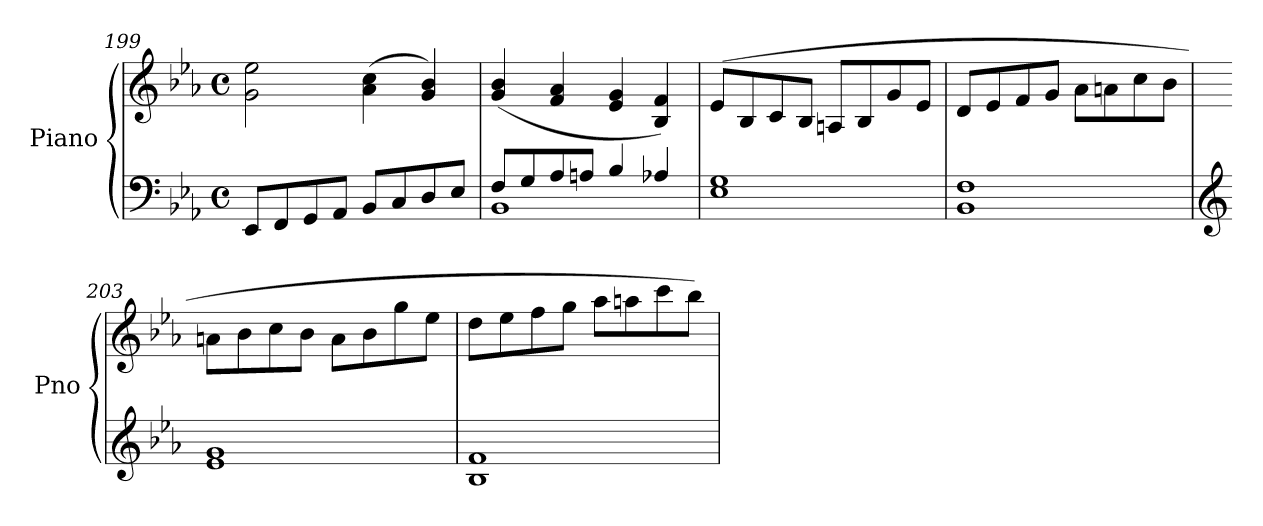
**kern	**kern
*part1	*part1
*staff2	*staff1
*I"Piano	*
*I'Pno	*
!!LO:PB:g=z
*clefF4	*clefG2
*k[b-e-a-]	*k[b-e-a-]
*M4/4	*M4/4
*met(c)	*met(c)
=199	=199
8EE-/L	2g\ 2ee-\
8FF/	.
8GG/	.
8AA-/J	.
8BB-/L	(>4a-\ 4cc\
8C/	.
8D/	4g/ 4b-/)
8E-/J	.
=200	=200
*^	*
8F/L	1BB-	(>4g/ 4b-/
8G/	.	.
8A-/	.	4f/ 4a-/
8An/J	.	.
4B-/	.	4e-/ 4g/
4A-X/	.	4B-/ 4f/)
*v	*v	*
=201	=201
1E- 1G	(>8e-/L
.	8B-/
.	8c/
.	8B-/J
.	8An/L
.	8B-/
.	8g/
.	8e-/J
=202	=202
1BB- 1F	8d/L
.	8e-/
.	8f/
.	8g/J
.	8a-\L
.	8an\
.	8cc\
.	8b-\J
!!LO:LB:g=z
=203	=203
*clefG2	*
1e- 1g	8an\L
.	8b-\
.	8cc\
.	8b-\J
.	8a\L
.	8b-\
.	8gg\
.	8ee-\J
!!LO:LB:g=z
=204	=204
1B- 1f	8dd\L
.	8ee-\
.	8ff\
.	8gg\J
.	8aa-\L
.	8aan\
.	8ccc\
.	8bb-\J)
=	=
*-	*-
